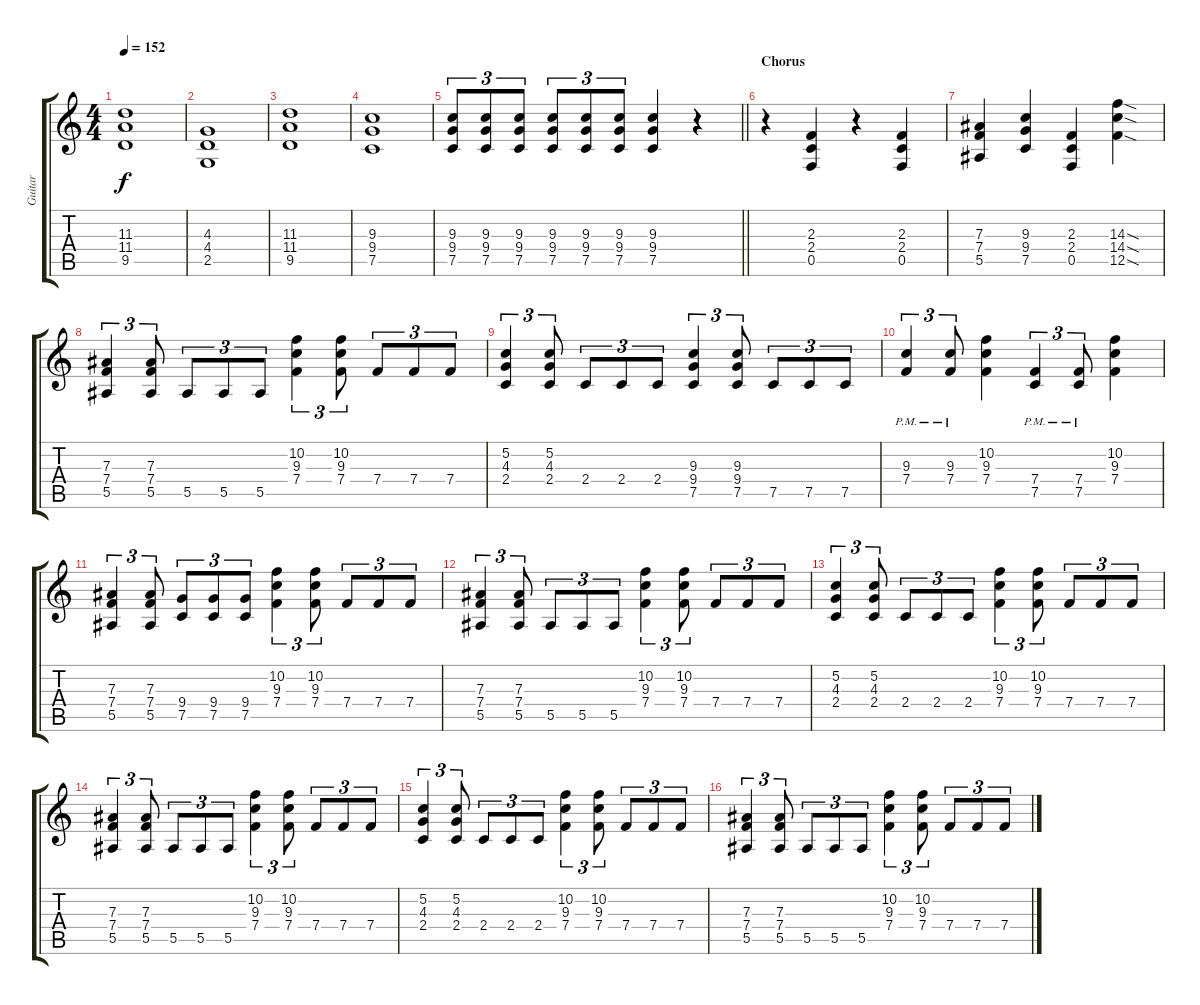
\track ("Guitar" "Guitar") {instrument distortionguitar}
\staff {score tabs}
\tuning (C4 G3 Eb3 Bb2 F2 C2) {hide}
\ts (4 4)
\tempo 152
\clef g2
\ks c
(11.3 11.4 9.5).1{dy f} |
(4.3 4.4 2.5).1 |
(11.3 11.4 9.5).1 |
(9.3 9.4 7.5).1 |
\barLineRight lightlight
(9.3 9.4 7.5).8{tu (3 2)} (9.3 9.4 7.5).8{tu (3 2)} (9.3 9.4 7.5).8{tu (3 2)} (9.3 9.4 7.5).8{tu (3 2)} (9.3 9.4 7.5).8{tu (3 2)} (9.3 9.4 7.5).8{tu (3 2)} (9.3 9.4 7.5).4 r.4 |
\section ("" "Chorus")
r.4 (2.3 2.4 0.5).4 r.4 (2.3 2.4 0.5).4 |
(7.3 7.4 5.5).4 (9.3 9.4 7.5).4 (2.3 2.4 0.5).4 (14.3{sod} 14.4{sod} 12.5{sod}).4 |
(7.3 7.4 5.5).4{tu (3 2)} (7.3 7.4 5.5).8{tu (3 2)} 5.5.8{tu (3 2)} 5.5.8{tu (3 2)} 5.5.8{tu (3 2)} (10.2 9.3 7.4).4{tu (3 2)} (10.2 9.3 7.4).8{tu (3 2)} 7.4.8{tu (3 2)} 7.4.8{tu (3 2)} 7.4.8{tu (3 2)} |
(5.2 4.3 2.4).4{tu (3 2)} (5.2 4.3 2.4).8{tu (3 2)} 2.4.8{tu (3 2)} 2.4.8{tu (3 2)} 2.4.8{tu (3 2)} (9.3 9.4 7.5).4{tu (3 2)} (9.3 9.4 7.5).8{tu (3 2)} 7.5.8{tu (3 2)} 7.5.8{tu (3 2)} 7.5.8{tu (3 2)} |
(9.3{pm} 7.4{pm}).4{tu (3 2)} (9.3{pm} 7.4{pm}).8{tu (3 2)} (10.2 9.3 7.4).4 (7.4{pm} 7.5{pm}).4{tu (3 2)} (7.4{pm} 7.5{pm}).8{tu (3 2)} (10.2 9.3 7.4).4 |
(7.3 7.4 5.5).4{tu (3 2)} (7.3 7.4 5.5).8{tu (3 2)} (9.4 7.5).8{tu (3 2)} (9.4 7.5).8{tu (3 2)} (9.4 7.5).8{tu (3 2)} (10.2 9.3 7.4).4{tu (3 2)} (10.2 9.3 7.4).8{tu (3 2)} 7.4.8{tu (3 2)} 7.4.8{tu (3 2)} 7.4.8{tu (3 2)} |
(7.3 7.4 5.5).4{tu (3 2)} (7.3 7.4 5.5).8{tu (3 2)} 5.5.8{tu (3 2)} 5.5.8{tu (3 2)} 5.5.8{tu (3 2)} (10.2 9.3 7.4).4{tu (3 2)} (10.2 9.3 7.4).8{tu (3 2)} 7.4.8{tu (3 2)} 7.4.8{tu (3 2)} 7.4.8{tu (3 2)} |
(5.2 4.3 2.4).4{tu (3 2)} (5.2 4.3 2.4).8{tu (3 2)} 2.4.8{tu (3 2)} 2.4.8{tu (3 2)} 2.4.8{tu (3 2)} (10.2 9.3 7.4).4{tu (3 2)} (10.2 9.3 7.4).8{tu (3 2)} 7.4.8{tu (3 2)} 7.4.8{tu (3 2)} 7.4.8{tu (3 2)} |
(7.3 7.4 5.5).4{tu (3 2)} (7.3 7.4 5.5).8{tu (3 2)} 5.5.8{tu (3 2)} 5.5.8{tu (3 2)} 5.5.8{tu (3 2)} (10.2 9.3 7.4).4{tu (3 2)} (10.2 9.3 7.4).8{tu (3 2)} 7.4.8{tu (3 2)} 7.4.8{tu (3 2)} 7.4.8{tu (3 2)} |
(5.2 4.3 2.4).4{tu (3 2)} (5.2 4.3 2.4).8{tu (3 2)} 2.4.8{tu (3 2)} 2.4.8{tu (3 2)} 2.4.8{tu (3 2)} (10.2 9.3 7.4).4{tu (3 2)} (10.2 9.3 7.4).8{tu (3 2)} 7.4.8{tu (3 2)} 7.4.8{tu (3 2)} 7.4.8{tu (3 2)} |
(7.3 7.4 5.5).4{tu (3 2)} (7.3 7.4 5.5).8{tu (3 2)} 5.5.8{tu (3 2)} 5.5.8{tu (3 2)} 5.5.8{tu (3 2)} (10.2 9.3 7.4).4{tu (3 2)} (10.2 9.3 7.4).8{tu (3 2)} 7.4.8{tu (3 2)} 7.4.8{tu (3 2)} 7.4.8{tu (3 2)}
